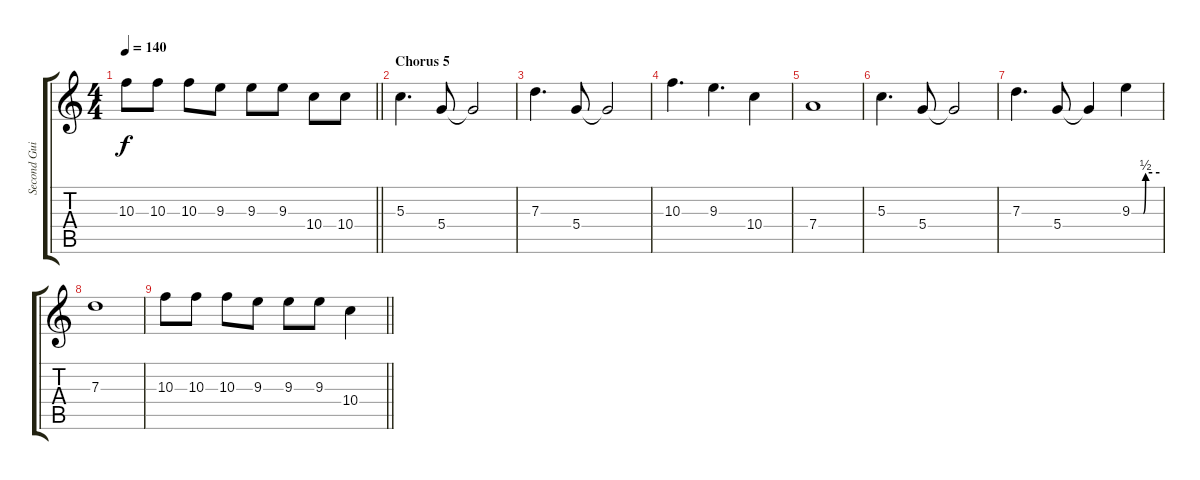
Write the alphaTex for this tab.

\track ("Second Guitar - Simon Neil" "Second Gui") {instrument overdrivenguitar}
\staff {score tabs}
\tuning (E4 B3 G3 D3 A2 D2) {hide}
\ts (4 4)
\tempo 140
\clef g2
\barLineRight lightlight
\ks c
10.3.8{dy f} 10.3.8 10.3.8 9.3.8 9.3.8 9.3.8 10.4.8 10.4.8 |
\section ("" "Chorus 5")
5.3.4{d} 5.4.8 5.4{t}.2 |
7.3.4{d} 5.4.8 5.4{t}.2 |
10.3.4{d} 9.3.4{d} 10.4.4 |
7.4.1 |
5.3.4{d} 5.4.8 5.4{t}.2 |
7.3.4{d} 5.4.8 5.4{t}.4 9.3{be (custom 0 0 25 0 30 2 60 2)}.4 |
7.3.1 |
\barLineRight lightlight
10.3.8 10.3.8 10.3.8 9.3.8 9.3.8 9.3.8 10.4.4
